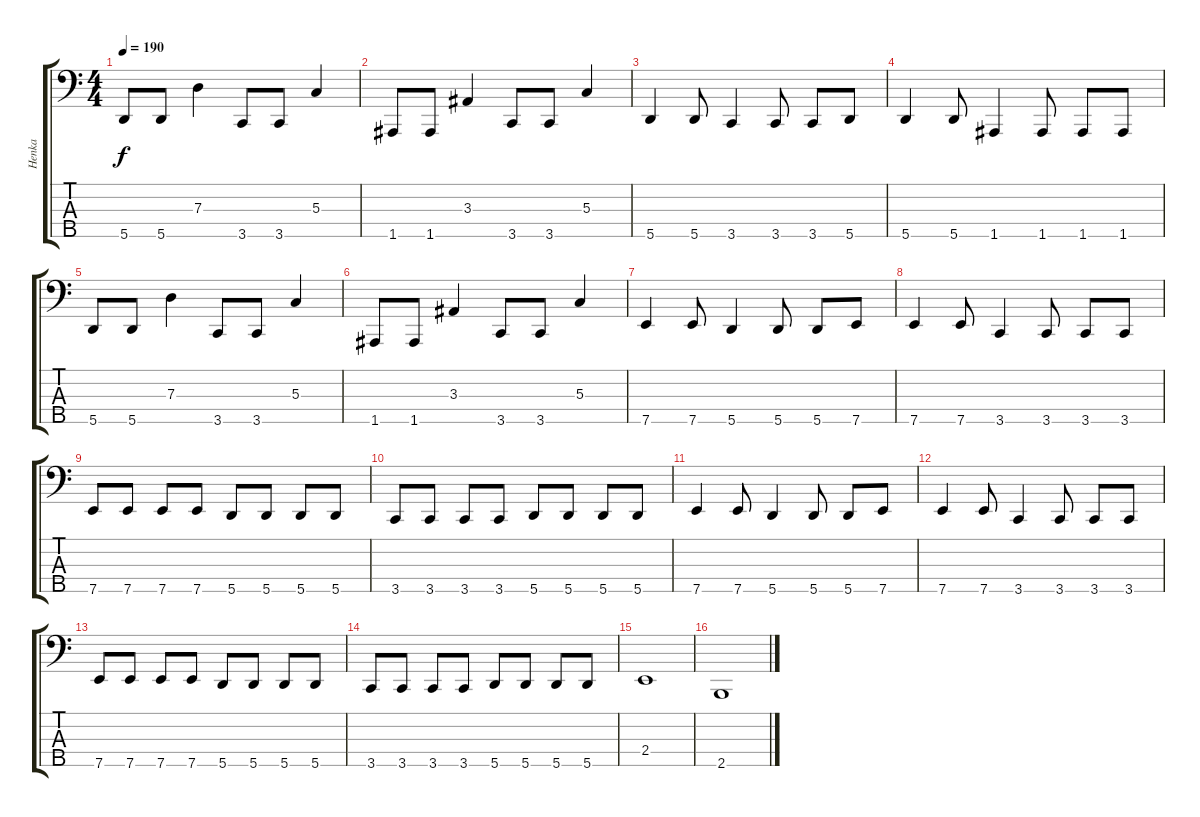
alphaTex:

\track ("Henka" "Henka") {instrument electricbasspick}
\staff {score tabs}
\tuning (F2 C2 G1 D1 A0) {hide}
\ts (4 4)
\tempo 190
\clef f4
\ks c
5.5.8{dy f} 5.5.8 7.3.4 3.5.8 3.5.8 5.3.4 |
1.5.8 1.5.8 3.3.4 3.5.8 3.5.8 5.3.4 |
5.5.4 5.5.8 3.5.4 3.5.8 3.5.8 5.5.8 |
5.5.4 5.5.8 1.5.4 1.5.8 1.5.8 1.5.8 |
5.5.8 5.5.8 7.3.4 3.5.8 3.5.8 5.3.4 |
1.5.8 1.5.8 3.3.4 3.5.8 3.5.8 5.3.4 |
7.5.4 7.5.8 5.5.4 5.5.8 5.5.8 7.5.8 |
7.5.4 7.5.8 3.5.4 3.5.8 3.5.8 3.5.8 |
7.5.8 7.5.8 7.5.8 7.5.8 5.5.8 5.5.8 5.5.8 5.5.8 |
3.5.8 3.5.8 3.5.8 3.5.8 5.5.8 5.5.8 5.5.8 5.5.8 |
7.5.4 7.5.8 5.5.4 5.5.8 5.5.8 7.5.8 |
7.5.4 7.5.8 3.5.4 3.5.8 3.5.8 3.5.8 |
7.5.8 7.5.8 7.5.8 7.5.8 5.5.8 5.5.8 5.5.8 5.5.8 |
3.5.8 3.5.8 3.5.8 3.5.8 5.5.8 5.5.8 5.5.8 5.5.8 |
2.4.1 |
2.5.1
